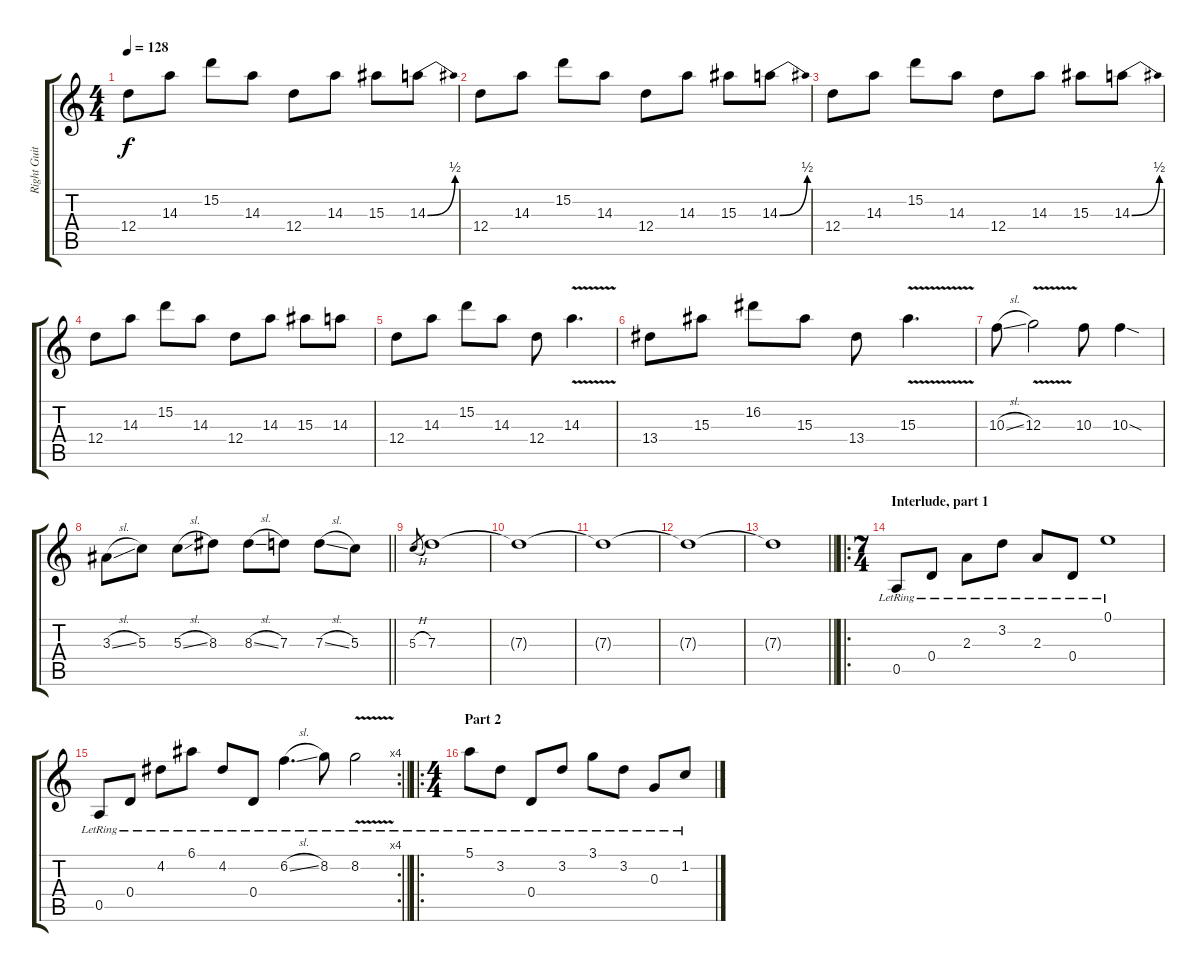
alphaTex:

\track ("Right Guitar" "Right Guit") {instrument electricguitarjazz}
\staff {score tabs}
\tuning (E4 B3 G3 D3 A2 E2) {hide}
\ts (4 4)
\tempo 128
\clef g2
\ks c
12.4.8{dy f} 14.3.8 15.2.8 14.3.8 12.4.8 14.3.8 15.3.8 14.3{be (bend 0 0 60 2)}.8 |
12.4.8 14.3.8 15.2.8 14.3.8 12.4.8 14.3.8 15.3.8 14.3{be (bend 0 0 60 2)}.8 |
12.4.8 14.3.8 15.2.8 14.3.8 12.4.8 14.3.8 15.3.8 14.3{be (bend 0 0 60 2)}.8 |
12.4.8 14.3.8 15.2.8 14.3.8 12.4.8 14.3.8 15.3.8 14.3.8 |
12.4.8 14.3.8 15.2.8 14.3.8 12.4.8 14.3{v}.4{d} |
13.4.8 15.3.8 16.2.8 15.3.8 13.4.8 15.3{v}.4{d} |
10.3{sl}.8 12.3{v}.2 10.3.8 10.3{sod}.4 |
\barLineRight lightlight
3.3{sl}.8 5.3.8 5.3{sl}.8 8.3.8 8.3{sl}.8 7.3.8 7.3{sl}.8 5.3.8 |
5.3{h}.8{gr} 7.3.1{volume 4} |
7.3{t}.1 |
7.3{t}.1 |
7.3{t}.1 |
\barLineRight lightlight
7.3{t}.1 |
\ro
\ts (7 4)
\section ("" "Interlude, part 1")
0.5{lr}.8{instrument electricguitarjazz} 0.4{lr}.8 2.3{lr}.8 3.2{lr}.8 2.3{lr}.8 0.4{lr}.8 0.1{lr}.1 |
\rc 4
\barLineRight lightlight
0.5{lr}.8 0.4{lr}.8 4.2{lr}.8 6.1{lr}.8 4.2{lr}.8 0.4{lr}.8 6.2{sl lr}.4{d} 8.2{lr}.8 8.2{v lr}.2 |
\ro
\ts (4 4)
\section ("" "Part 2")
5.1{lr}.8 3.2{lr}.8 0.4{lr}.8 3.2{lr}.8 3.1{lr}.8 3.2{lr}.8 0.3{lr}.8 1.2{lr}.8
